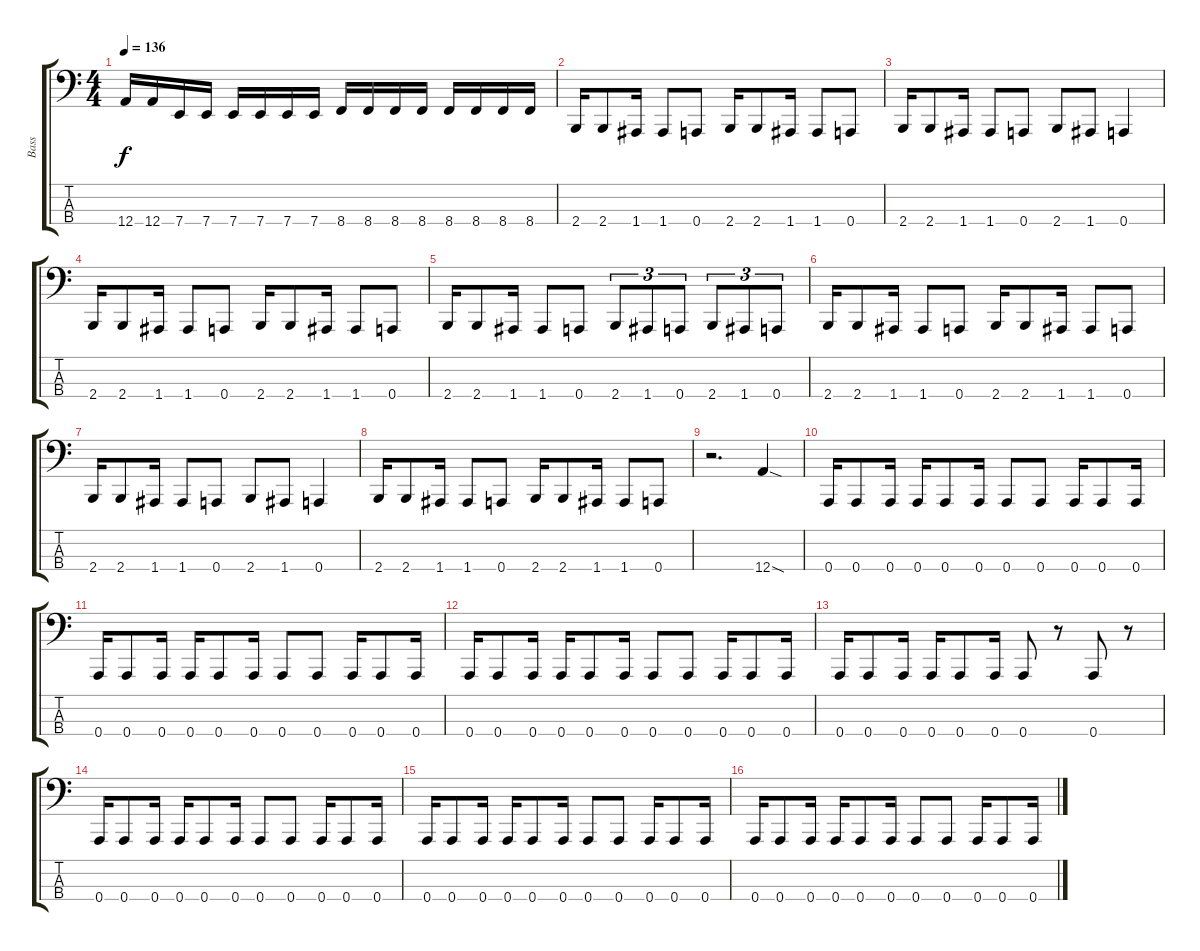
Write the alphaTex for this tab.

\track ("Bass" "Bass") {instrument electricbasspick}
\staff {score tabs}
\tuning (D2 A1 E1 A0) {hide}
\ts (4 4)
\tempo 136
\clef f4
\ks c
12.4.16{dy f} 12.4.16 7.4.16 7.4.16 7.4.16 7.4.16 7.4.16 7.4.16 8.4.16 8.4.16 8.4.16 8.4.16 8.4.16 8.4.16 8.4.16 8.4.16 |
2.4.16 2.4.8 1.4.16 1.4.8 0.4.8 2.4.16 2.4.8 1.4.16 1.4.8 0.4.8 |
2.4.16 2.4.8 1.4.16 1.4.8 0.4.8 2.4.8 1.4.8 0.4.4 |
2.4.16 2.4.8 1.4.16 1.4.8 0.4.8 2.4.16 2.4.8 1.4.16 1.4.8 0.4.8 |
2.4.16 2.4.8 1.4.16 1.4.8 0.4.8 2.4.8{tu (3 2)} 1.4.8{tu (3 2)} 0.4.8{tu (3 2)} 2.4.8{tu (3 2)} 1.4.8{tu (3 2)} 0.4.8{tu (3 2)} |
2.4.16 2.4.8 1.4.16 1.4.8 0.4.8 2.4.16 2.4.8 1.4.16 1.4.8 0.4.8 |
2.4.16 2.4.8 1.4.16 1.4.8 0.4.8 2.4.8 1.4.8 0.4.4 |
2.4.16 2.4.8 1.4.16 1.4.8 0.4.8 2.4.16 2.4.8 1.4.16 1.4.8 0.4.8 |
r.2{d} 12.4{sod}.4 |
0.4.16 0.4.8 0.4.16 0.4.16 0.4.8 0.4.16 0.4.8 0.4.8 0.4.16 0.4.8 0.4.16 |
0.4.16 0.4.8 0.4.16 0.4.16 0.4.8 0.4.16 0.4.8 0.4.8 0.4.16 0.4.8 0.4.16 |
0.4.16 0.4.8 0.4.16 0.4.16 0.4.8 0.4.16 0.4.8 0.4.8 0.4.16 0.4.8 0.4.16 |
0.4.16 0.4.8 0.4.16 0.4.16 0.4.8 0.4.16 0.4.8 r.8 0.4.8 r.8 |
0.4.16 0.4.8 0.4.16 0.4.16 0.4.8 0.4.16 0.4.8 0.4.8 0.4.16 0.4.8 0.4.16 |
0.4.16 0.4.8 0.4.16 0.4.16 0.4.8 0.4.16 0.4.8 0.4.8 0.4.16 0.4.8 0.4.16 |
0.4.16 0.4.8 0.4.16 0.4.16 0.4.8 0.4.16 0.4.8 0.4.8 0.4.16 0.4.8 0.4.16
